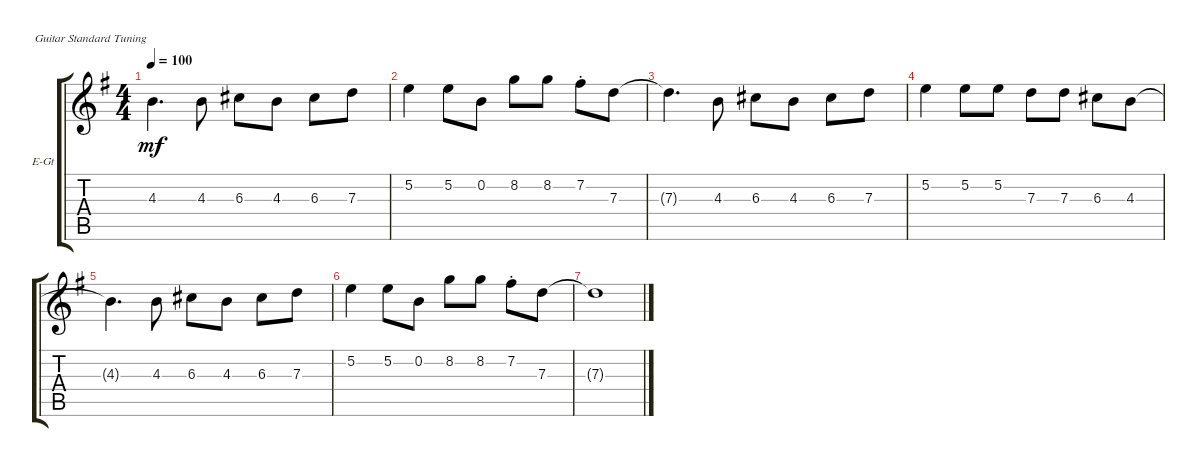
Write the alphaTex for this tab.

\defaultSystemsLayout 4
\bracketExtendMode groupsimilarinstruments
\firstSystemTrackNameOrientation horizontal
\otherSystemsTrackNameOrientation horizontal
\track ("Electric Guitar" "E-Gt") {instrument overdrivenguitar}
\staff {score tabs}
\tuning (E4 B3 G3 D3 A2 E2)
\ts (4 4)
\tempo 100
\clef g2
\ks eminor
4.3{t}.4{d dy mf} 4.3.8 6.3.8 4.3.8 6.3.8 7.3.8 |
5.2.4 5.2.8 0.2.8 8.2.8 8.2.8 7.2{st}.8 7.3.8 |
7.3{t}.4{d} 4.3.8 6.3.8 4.3.8 6.3.8 7.3.8 |
5.2.4 5.2.8 5.2.8 7.3.8 7.3.8 6.3.8 4.3.8 |
4.3{t}.4{d} 4.3.8 6.3.8 4.3.8 6.3.8 7.3.8 |
5.2.4 5.2.8 0.2.8 8.2.8 8.2.8 7.2{st}.8 7.3.8 |
7.3{t}.1
